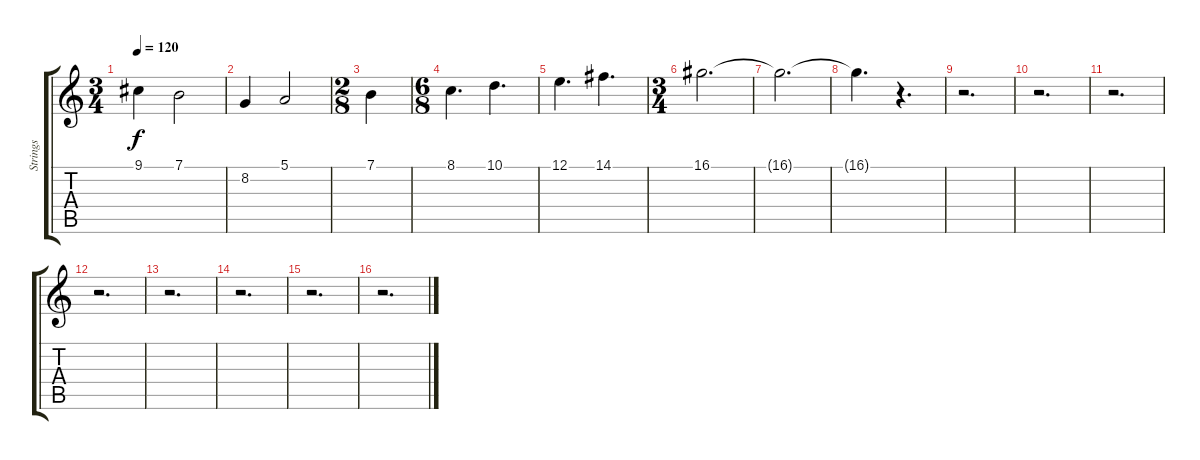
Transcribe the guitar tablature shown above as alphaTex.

\track ("Strings" "Strings") {instrument stringensemble1}
\staff {score tabs}
\tuning (E4 B3 G3 D3 A2 E2) {hide}
\ts (3 4)
\tempo 120
\clef g2
\ks c
9.1.4{dy f} 7.1.2 |
8.2.4 5.1.2 |
\ts (2 8)
7.1.4 |
\ts (6 8)
8.1.4{d} 10.1.4{d} |
12.1.4{d} 14.1.4{d} |
\ts (3 4)
16.1.2{d} |
16.1{t}.2{d} |
16.1{t}.4{d} r.4{d} |
r.2{d} |
r.2{d} |
r.2{d} |
r.2{d} |
r.2{d} |
r.2{d} |
r.2{d} |
r.2{d}
